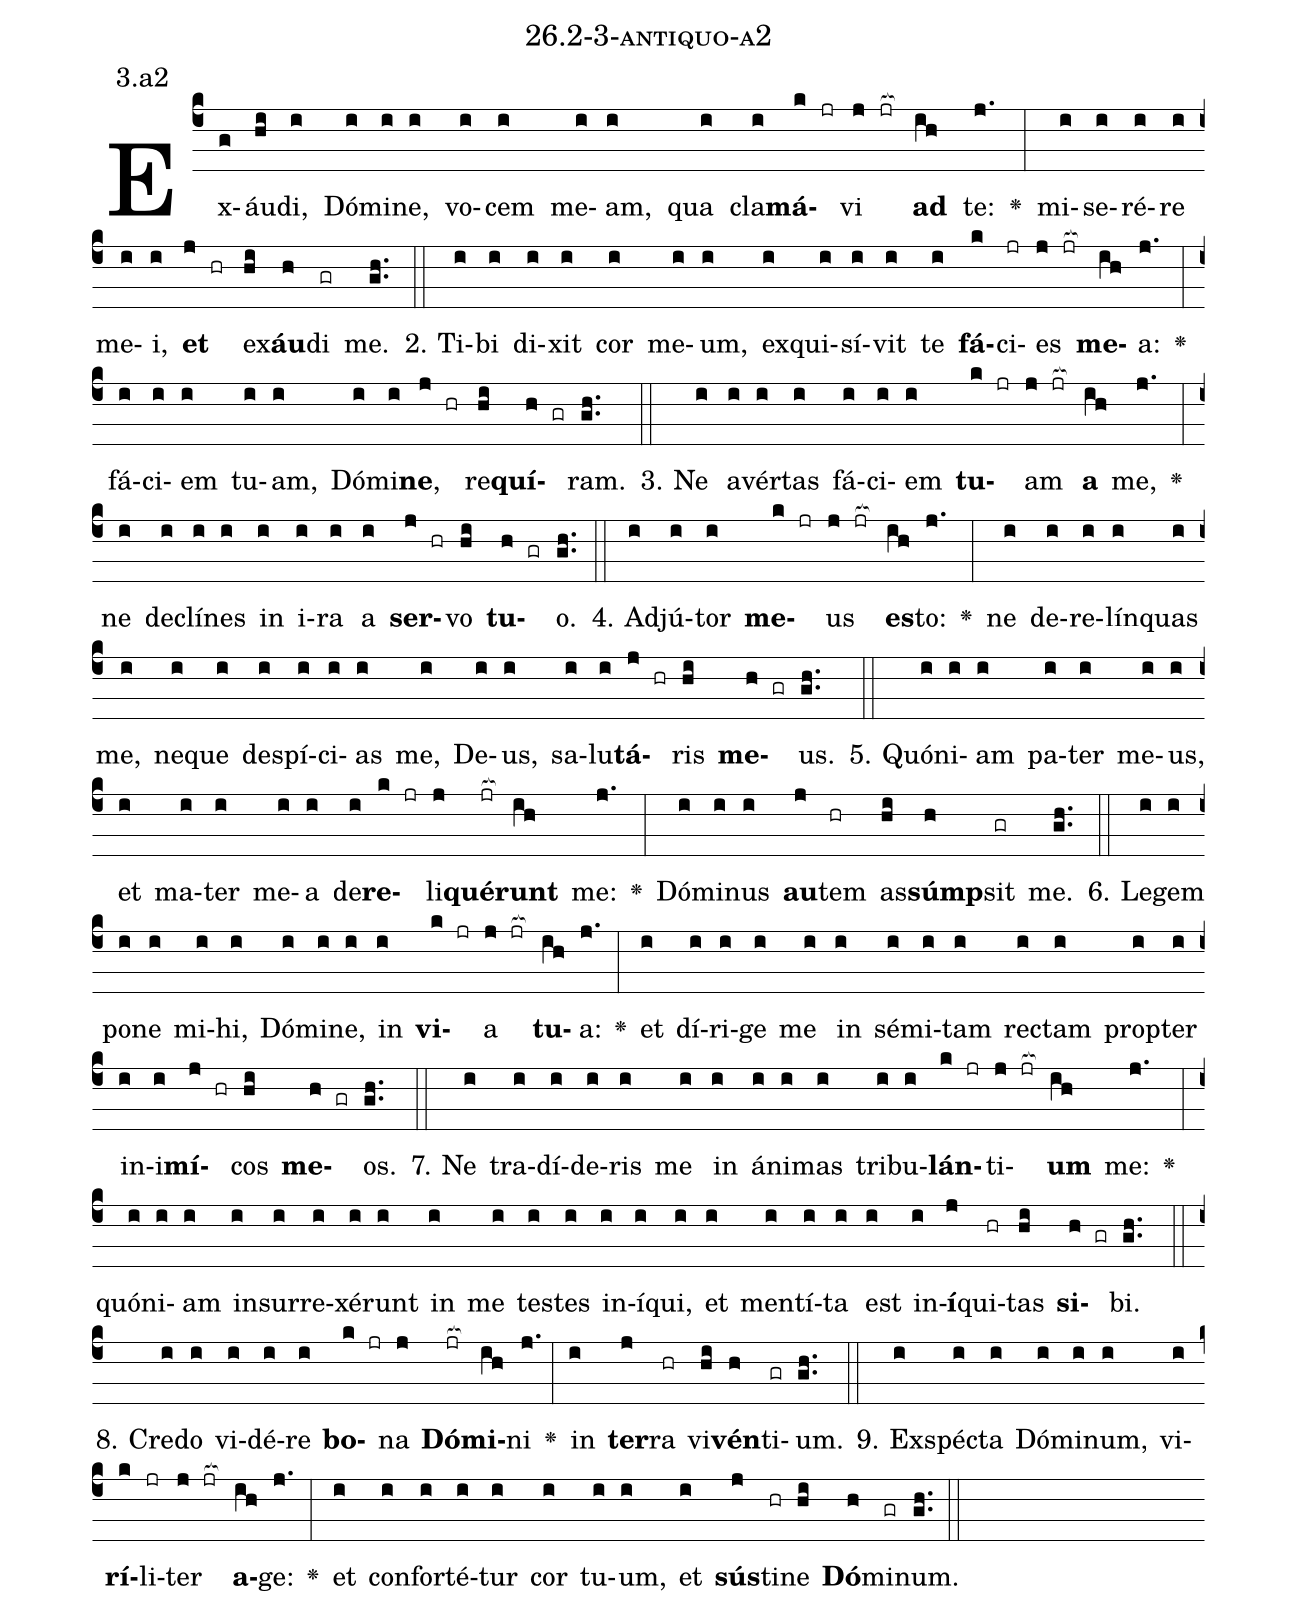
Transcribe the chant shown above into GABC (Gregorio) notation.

name: 26.2-3-antiquo-a2;
annotation: 3.a2;
%%
(c4)Ex(g)áu(hi)di,(i) Dó(i)mi(i)ne,(i) vo(i)cem(i) me(i)am,(i) qua(i) cla(i)<b>má</b>(k jr)vi(j jr[ocb:1{]) <b>ad</b>(ih[ocb:0}]) te:(j.) <v>\greheightstar</v>(:) mi(i)se(i)ré(i)re(i) me(i)i,(i) <b>et</b>(j hr) ex(hi)<b>áu</b>(h)di(gr) me.(gh..) (::)
2. Ti(i)bi(i) di(i)xit(i) cor(i) me(i)um,(i) ex(i)qui(i)sí(i)vit(i) te(i) <b>fá</b>(k)ci(jr)es(j jr[ocb:1{]) <b>me</b>(ih[ocb:0}])a:(j.) <v>\greheightstar</v>(:) fá(i)ci(i)em(i) tu(i)am,(i) Dó(i)mi(i)<b>ne</b>,(j hr) re(hi)<b>quí</b>(h gr)ram.(gh..) (::)
3. Ne(i) a(i)vér(i)tas(i) fá(i)ci(i)em(i) <b>tu</b>(k jr)am(j jr[ocb:1{]) <b>a</b>(ih[ocb:0}]) me,(j.) <v>\greheightstar</v>(:) ne(i) de(i)clí(i)nes(i) in(i) i(i)ra(i) a(i) <b>ser</b>(j hr)vo(hi) <b>tu</b>(h gr)o.(gh..) (::)
4. Ad(i)jú(i)tor(i) <b>me</b>(k jr)us(j jr[ocb:1{]) <b>es</b>(ih[ocb:0}])to:(j.) <v>\greheightstar</v>(:) ne(i) de(i)re(i)lín(i)quas(i) me,(i) ne(i)que(i) de(i)spí(i)ci(i)as(i) me,(i) De(i)us,(i) sa(i)lu(i)<b>tá</b>(j hr)ris(hi) <b>me</b>(h gr)us.(gh..) (::)
5. Quón(i)i(i)am(i) pa(i)ter(i) me(i)us,(i) et(i) ma(i)ter(i) me(i)a(i) de(i)<b>re</b>(k jr)li(j)<b>qué</b>(jr[ocb:1{])<b>runt</b>(ih[ocb:0}]) me:(j.) <v>\greheightstar</v>(:) Dó(i)mi(i)nus(i) <b>au</b>(j)tem(hr) as(hi)<b>súmp</b>(h)sit(gr) me.(gh..) (::)
6. Le(i)gem(i) po(i)ne(i) mi(i)hi,(i) Dó(i)mi(i)ne,(i) in(i) <b>vi</b>(k jr)a(j jr[ocb:1{]) <b>tu</b>(ih[ocb:0}])a:(j.) <v>\greheightstar</v>(:) et(i) dí(i)ri(i)ge(i) me(i) in(i) sé(i)mi(i)tam(i) rec(i)tam(i) prop(i)ter(i) in(i)i(i)<b>mí</b>(j hr)cos(hi) <b>me</b>(h gr)os.(gh..) (::)
7. Ne(i) tra(i)dí(i)de(i)ris(i) me(i) in(i) á(i)ni(i)mas(i) tri(i)bu(i)<b>lán</b>(k jr)ti(j jr[ocb:1{])<b>um</b>(ih[ocb:0}]) me:(j.) <v>\greheightstar</v>(:) quón(i)i(i)am(i) in(i)sur(i)re(i)xé(i)runt(i) in(i) me(i) tes(i)tes(i) in(i)í(i)qui,(i) et(i) men(i)tí(i)ta(i) est(i) in(i)<b>í</b>(j)qui(hr)tas(hi) <b>si</b>(h gr)bi.(gh..) (::)
8. Cre(i)do(i) vi(i)dé(i)re(i) <b>bo</b>(k jr)na(j) <b>Dó</b>(jr[ocb:1{])<b>mi</b>(ih[ocb:0}])ni(j.) <v>\greheightstar</v>(:) in(i) <b>ter</b>(j)ra(hr) vi(hi)<b>vén</b>(h)ti(gr)um.(gh..) (::)
9. Ex(i)spéc(i)ta(i) Dó(i)mi(i)num,(i) vi(i)<b>rí</b>(k)li(jr)ter(j jr[ocb:1{]) <b>a</b>(ih[ocb:0}])ge:(j.) <v>\greheightstar</v>(:) et(i) con(i)for(i)té(i)tur(i) cor(i) tu(i)um,(i) et(i) <b>sús</b>(j)ti(hr)ne(hi) <b>Dó</b>(h)mi(gr)num.(gh..) (::)
